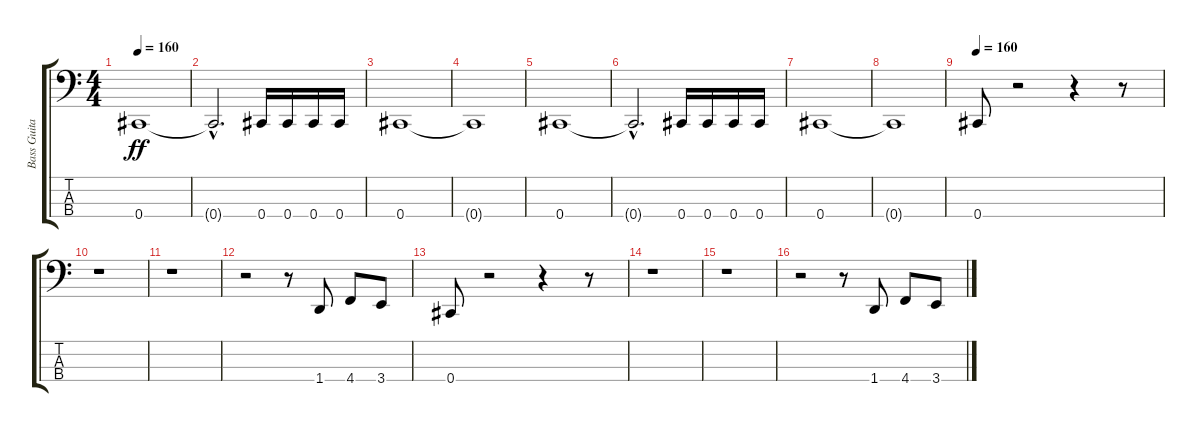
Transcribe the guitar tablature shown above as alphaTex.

\track ("Bass Guitar " "Bass Guita") {instrument electricbassfinger}
\staff {score tabs}
\tuning (E2 B1 Gb1 Db1) {hide}
\ts (4 4)
\tempo 160
\clef f4
\ks c
0.4.1{dy ff} |
0.4{hac t}.2{d} 0.4.16 0.4.16 0.4.16 0.4.16 |
0.4.1 |
0.4{t}.1 |
0.4.1 |
0.4{hac t}.2{d} 0.4.16 0.4.16 0.4.16 0.4.16 |
0.4.1 |
0.4{t}.1 |
\tempo 160
0.4.8 r.2 r.4 r.8 |
r.1 |
r.1 |
r.2 r.8 1.4.8 4.4.8 3.4.8 |
0.4.8 r.2 r.4 r.8 |
r.1 |
r.1 |
r.2 r.8 1.4.8 4.4.8 3.4.8
